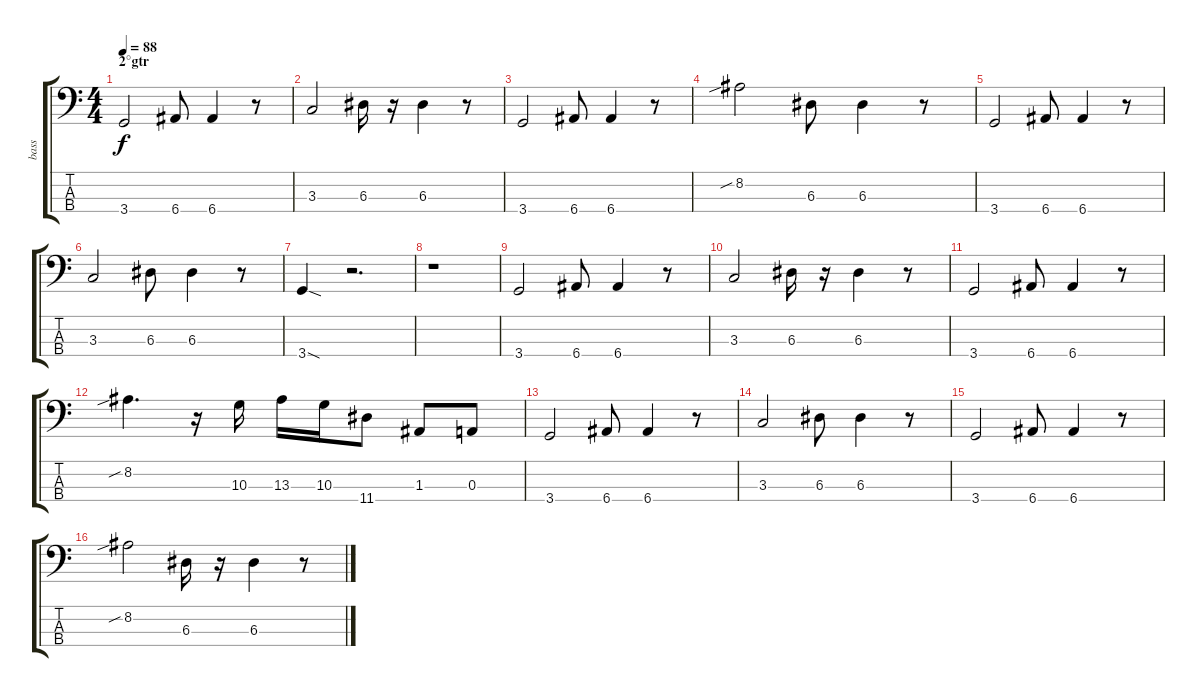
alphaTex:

\track ("bass" "bass") {instrument electricbassfinger}
\staff {score tabs}
\tuning (G2 D2 A1 E1) {hide}
\ts (4 4)
\section ("" "2°gtr")
\tempo 88
\clef f4
\ks c
3.4.2{dy f} 6.4.8 6.4.4 r.8 |
3.3.2 6.3.16 r.16 6.3.4 r.8 |
3.4.2 6.4.8 6.4.4 r.8 |
8.2{sib}.2 6.3.8 6.3.4 r.8 |
3.4.2 6.4.8 6.4.4 r.8 |
3.3.2 6.3.8 6.3.4 r.8 |
3.4{sod}.4 r.2{d} |
r.1 |
3.4.2 6.4.8 6.4.4 r.8 |
3.3.2 6.3.16 r.16 6.3.4 r.8 |
3.4.2 6.4.8 6.4.4 r.8 |
8.2{sib}.4{d} r.16 10.3.16 13.3.16 10.3.16 11.4.8 1.3.8 0.3.8 |
3.4.2 6.4.8 6.4.4 r.8 |
3.3.2 6.3.8 6.3.4 r.8 |
3.4.2 6.4.8 6.4.4 r.8 |
8.2{sib}.2 6.3.16 r.16 6.3.4 r.8
